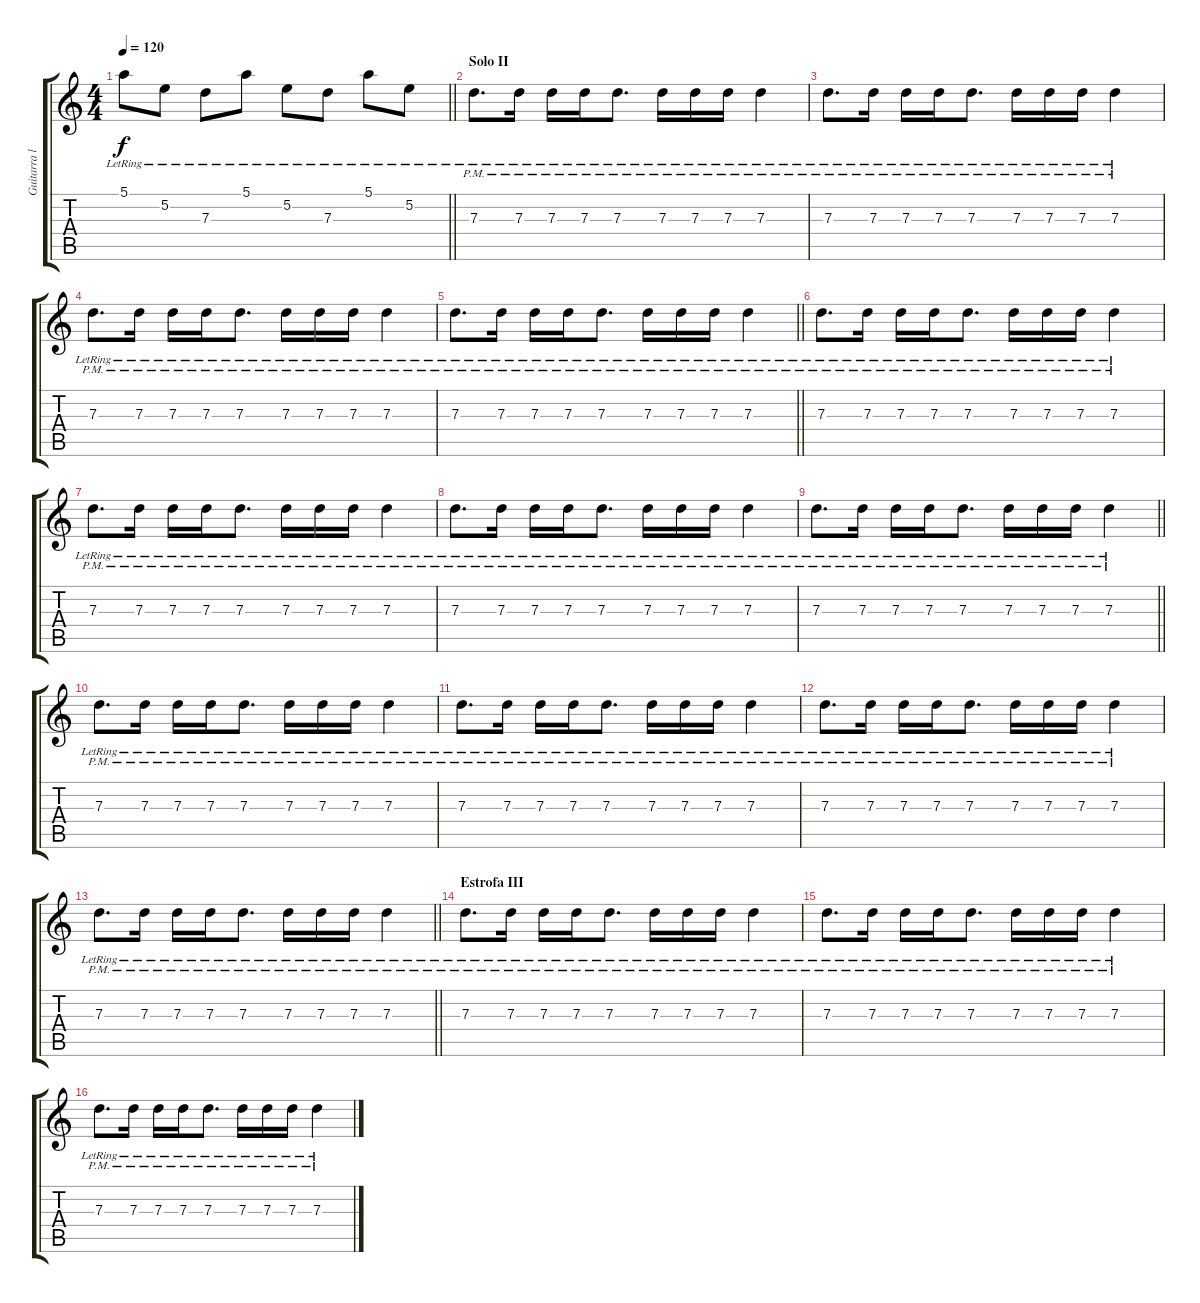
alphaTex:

\track ("Guitarra lirica" "Guitarra l") {instrument electricguitarjazz}
\staff {score tabs}
\tuning (E4 B3 G3 D3 A2 E2) {hide}
\ts (4 4)
\tempo 120
\clef g2
\barLineRight lightlight
\ks c
5.1{lr}.8{dy f} 5.2{lr}.8 7.3{lr}.8 5.1{lr}.8 5.2{lr}.8 7.3{lr}.8 5.1{lr}.8 5.2{lr}.8 |
\section ("" "Solo II")
7.3{pm lr}.8{d} 7.3{pm lr}.16 7.3{pm lr}.16 7.3{pm lr}.16 7.3{pm lr}.8{d} 7.3{pm lr}.16 7.3{pm lr}.16 7.3{pm lr}.16 7.3{pm lr}.4 |
7.3{pm lr}.8{d} 7.3{pm lr}.16 7.3{pm lr}.16 7.3{pm lr}.16 7.3{pm lr}.8{d} 7.3{pm lr}.16 7.3{pm lr}.16 7.3{pm lr}.16 7.3{pm lr}.4 |
7.3{pm lr}.8{d} 7.3{pm lr}.16 7.3{pm lr}.16 7.3{pm lr}.16 7.3{pm lr}.8{d} 7.3{pm lr}.16 7.3{pm lr}.16 7.3{pm lr}.16 7.3{pm lr}.4 |
\barLineRight lightlight
7.3{pm lr}.8{d} 7.3{pm lr}.16 7.3{pm lr}.16 7.3{pm lr}.16 7.3{pm lr}.8{d} 7.3{pm lr}.16 7.3{pm lr}.16 7.3{pm lr}.16 7.3{pm lr}.4 |
7.3{pm lr}.8{d volume 7} 7.3{pm lr}.16 7.3{pm lr}.16 7.3{pm lr}.16 7.3{pm lr}.8{d} 7.3{pm lr}.16 7.3{pm lr}.16 7.3{pm lr}.16 7.3{pm lr}.4 |
7.3{pm lr}.8{d} 7.3{pm lr}.16 7.3{pm lr}.16 7.3{pm lr}.16 7.3{pm lr}.8{d} 7.3{pm lr}.16 7.3{pm lr}.16 7.3{pm lr}.16 7.3{pm lr}.4 |
7.3{pm lr}.8{d} 7.3{pm lr}.16 7.3{pm lr}.16 7.3{pm lr}.16 7.3{pm lr}.8{d} 7.3{pm lr}.16 7.3{pm lr}.16 7.3{pm lr}.16 7.3{pm lr}.4 |
\barLineRight lightlight
7.3{pm lr}.8{d} 7.3{pm lr}.16 7.3{pm lr}.16 7.3{pm lr}.16 7.3{pm lr}.8{d} 7.3{pm lr}.16 7.3{pm lr}.16 7.3{pm lr}.16 7.3{pm lr}.4 |
7.3{pm lr}.8{d} 7.3{pm lr}.16 7.3{pm lr}.16 7.3{pm lr}.16 7.3{pm lr}.8{d} 7.3{pm lr}.16 7.3{pm lr}.16 7.3{pm lr}.16 7.3{pm lr}.4 |
7.3{pm lr}.8{d} 7.3{pm lr}.16 7.3{pm lr}.16 7.3{pm lr}.16 7.3{pm lr}.8{d} 7.3{pm lr}.16 7.3{pm lr}.16 7.3{pm lr}.16 7.3{pm lr}.4 |
7.3{pm lr}.8{d} 7.3{pm lr}.16 7.3{pm lr}.16 7.3{pm lr}.16 7.3{pm lr}.8{d} 7.3{pm lr}.16 7.3{pm lr}.16 7.3{pm lr}.16 7.3{pm lr}.4 |
\barLineRight lightlight
7.3{pm lr}.8{d} 7.3{pm lr}.16 7.3{pm lr}.16 7.3{pm lr}.16 7.3{pm lr}.8{d} 7.3{pm lr}.16 7.3{pm lr}.16 7.3{pm lr}.16 7.3{pm lr}.4 |
\section ("" "Estrofa III")
7.3{pm lr}.8{d} 7.3{pm lr}.16 7.3{pm lr}.16 7.3{pm lr}.16 7.3{pm lr}.8{d} 7.3{pm lr}.16 7.3{pm lr}.16 7.3{pm lr}.16 7.3{pm lr}.4 |
7.3{pm lr}.8{d} 7.3{pm lr}.16 7.3{pm lr}.16 7.3{pm lr}.16 7.3{pm lr}.8{d} 7.3{pm lr}.16 7.3{pm lr}.16 7.3{pm lr}.16 7.3{pm lr}.4 |
7.3{pm lr}.8{d} 7.3{pm lr}.16 7.3{pm lr}.16 7.3{pm lr}.16 7.3{pm lr}.8{d} 7.3{pm lr}.16 7.3{pm lr}.16 7.3{pm lr}.16 7.3{pm lr}.4
